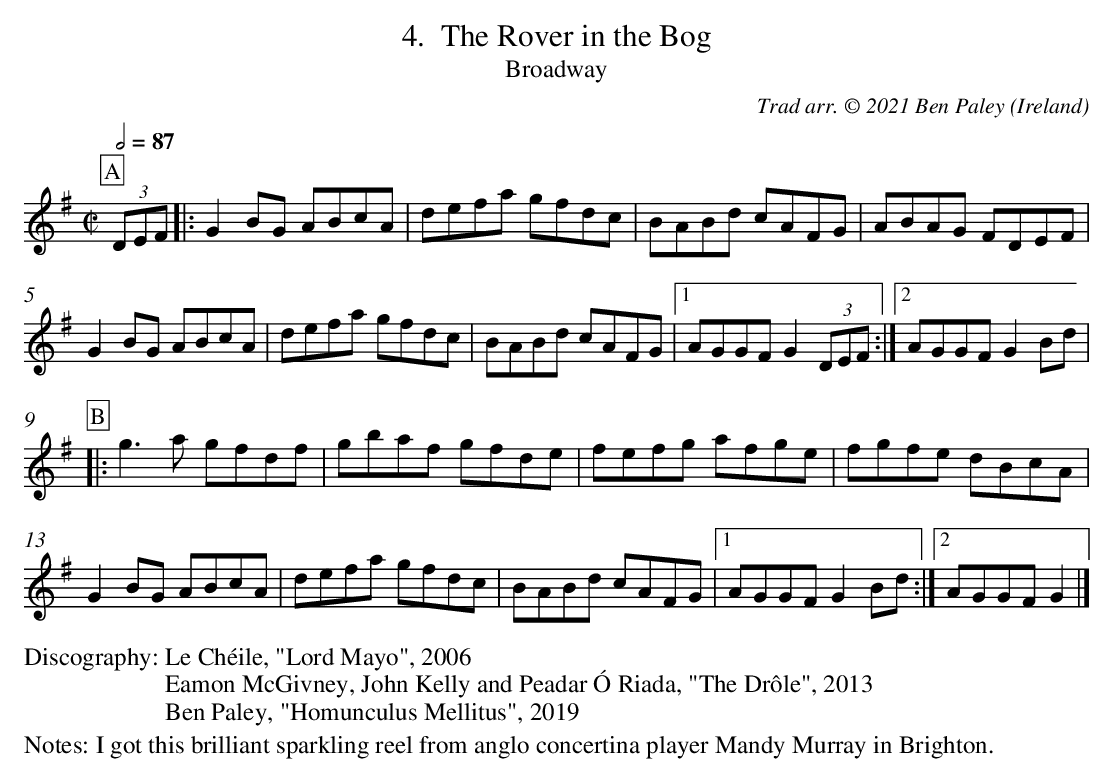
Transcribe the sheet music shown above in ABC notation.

X:1
T:The Rover in the Bog
T:Broadway
L:1/8
M:C|
C:Trad arr. © 2021 Ben Paley
O:Ireland
Q:1/2=87
K:G
P:A
(3 DEF |: G2BG ABcA | defa gfdc | BABd cAFG | ABAG FDEF |
G2BG ABcA | defa gfdc | BABd cAFG |1 AGGF G2(3DEF :|2 AGGF G2Bd |
P:B
|: g3a gfdf | gbaf gfde | fefg afge | fgfe dBcA |
G2BG ABcA | defa gfdc | BABd cAFG |1 AGGF G2Bd :|2 AGGF G2 |]
